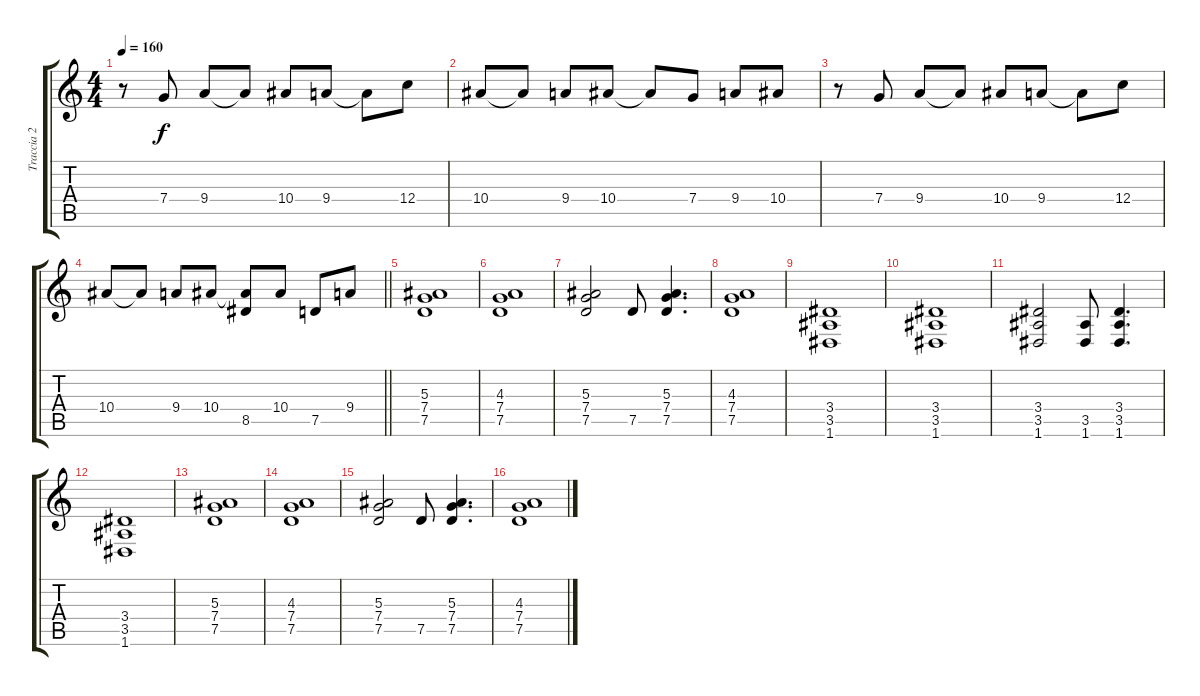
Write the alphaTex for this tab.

\track ("Traccia 2" "Traccia 2") {instrument distortionguitar}
\staff {score tabs}
\tuning (D4 A3 F3 C3 G2 D2) {hide}
\ts (4 4)
\tempo 160
\clef g2
\ks c
r.8{dy f} 7.4.8 9.4.8 9.4{t}.8 10.4.8 9.4.8 9.4{t}.8 12.4.8 |
10.4.8 10.4{t}.8 9.4.8 10.4.8 10.4{t}.8 7.4.8 9.4.8 10.4.8 |
r.8 7.4.8 9.4.8 9.4{t}.8 10.4.8 9.4.8 9.4{t}.8 12.4.8 |
\barLineRight lightlight
10.4.8 10.4{t}.8 9.4.8 10.4.8 (10.4{t} 8.5).8 10.4.8 7.5.8 9.4.8 |
(5.3 7.4 7.5).1 |
(4.3 7.4 7.5).1 |
(5.3 7.4 7.5).2 7.5.8 (5.3 7.4 7.5).4{d} |
(4.3 7.4 7.5).1 |
(3.4 3.5 1.6).1 |
(3.4 3.5 1.6).1 |
(3.4 3.5 1.6).2 (3.5 1.6).8 (3.4 3.5 1.6).4{d} |
(3.4 3.5 1.6).1 |
(5.3 7.4 7.5).1 |
(4.3 7.4 7.5).1 |
(5.3 7.4 7.5).2 7.5.8 (5.3 7.4 7.5).4{d} |
(4.3 7.4 7.5).1
